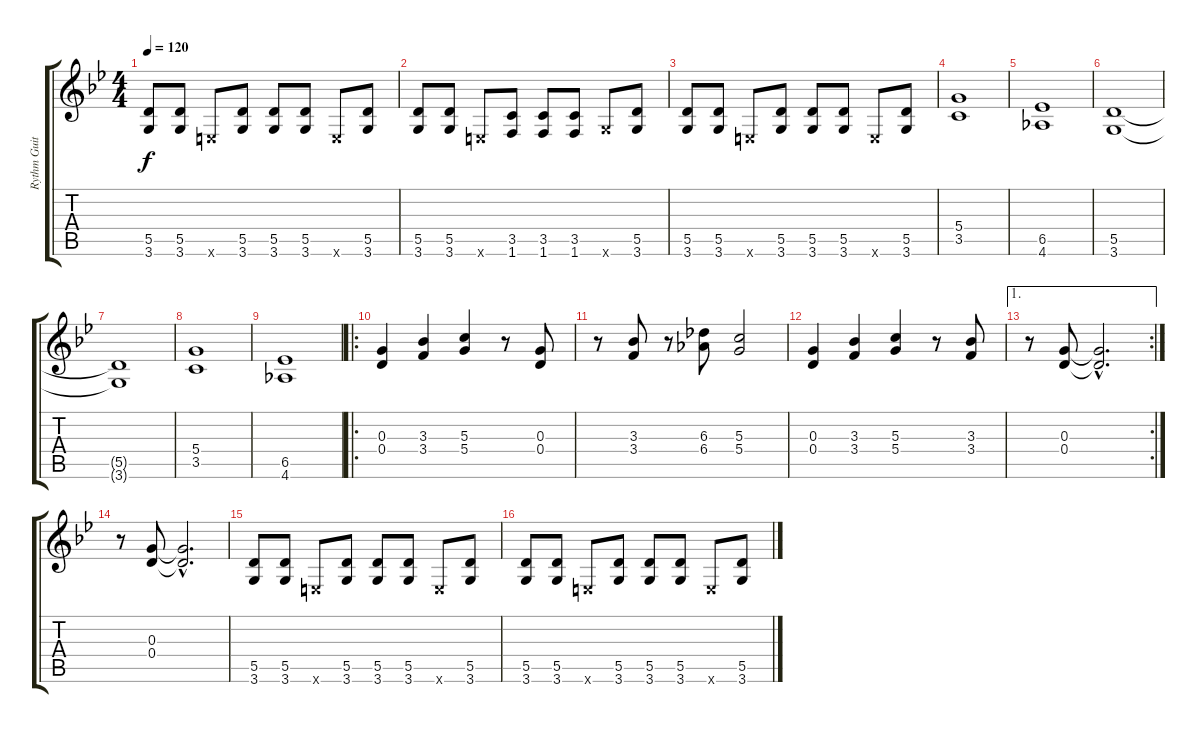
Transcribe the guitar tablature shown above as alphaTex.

\track ("Rythm Guitar" "Rythm Guit") {instrument distortionguitar}
\staff {score tabs}
\tuning (E4 B3 G3 D3 A2 E2) {hide}
\ts (4 4)
\tempo 120
\clef g2
\ks bb
(5.5 3.6).8{dy f} (5.5 3.6).8 0.6{x}.8 (5.5 3.6).8 (5.5 3.6).8 (5.5 3.6).8 0.6{x}.8 (5.5 3.6).8 |
(5.5 3.6).8 (5.5 3.6).8 0.6{x}.8 (3.5 1.6).8 (3.5 1.6).8 (3.5 1.6).8 3.6{x}.8 (5.5 3.6).8 |
(5.5 3.6).8 (5.5 3.6).8 0.6{x}.8 (5.5 3.6).8 (5.5 3.6).8 (5.5 3.6).8 0.6{x}.8 (5.5 3.6).8 |
(5.4 3.5).1 |
(6.5 4.6).1 |
(5.5 3.6).1 |
(5.5{t} 3.6{t}).1 |
(5.4 3.5).1 |
(6.5 4.6).1 |
\ro
(0.3 0.4).4 (3.3 3.4).4 (5.3 5.4).4 r.8 (0.3 0.4).8 |
r.8 (3.3 3.4).8 r.8 (6.3 6.4).8 (5.3 5.4).2 |
(0.3 0.4).4 (3.3 3.4).4 (5.3 5.4).4 r.8 (3.3 3.4).8 |
\ae 1
\rc 2
r.8 (0.3 0.4).8 (0.3{hac t} 0.4{hac t}).2{d} |
r.8 (0.3 0.4).8 (0.3{hac t} 0.4{hac t}).2{d} |
(5.5 3.6).8 (5.5 3.6).8 0.6{x}.8 (5.5 3.6).8 (5.5 3.6).8 (5.5 3.6).8 0.6{x}.8 (5.5 3.6).8 |
(5.5 3.6).8 (5.5 3.6).8 0.6{x}.8 (5.5 3.6).8 (5.5 3.6).8 (5.5 3.6).8 0.6{x}.8 (5.5 3.6).8
